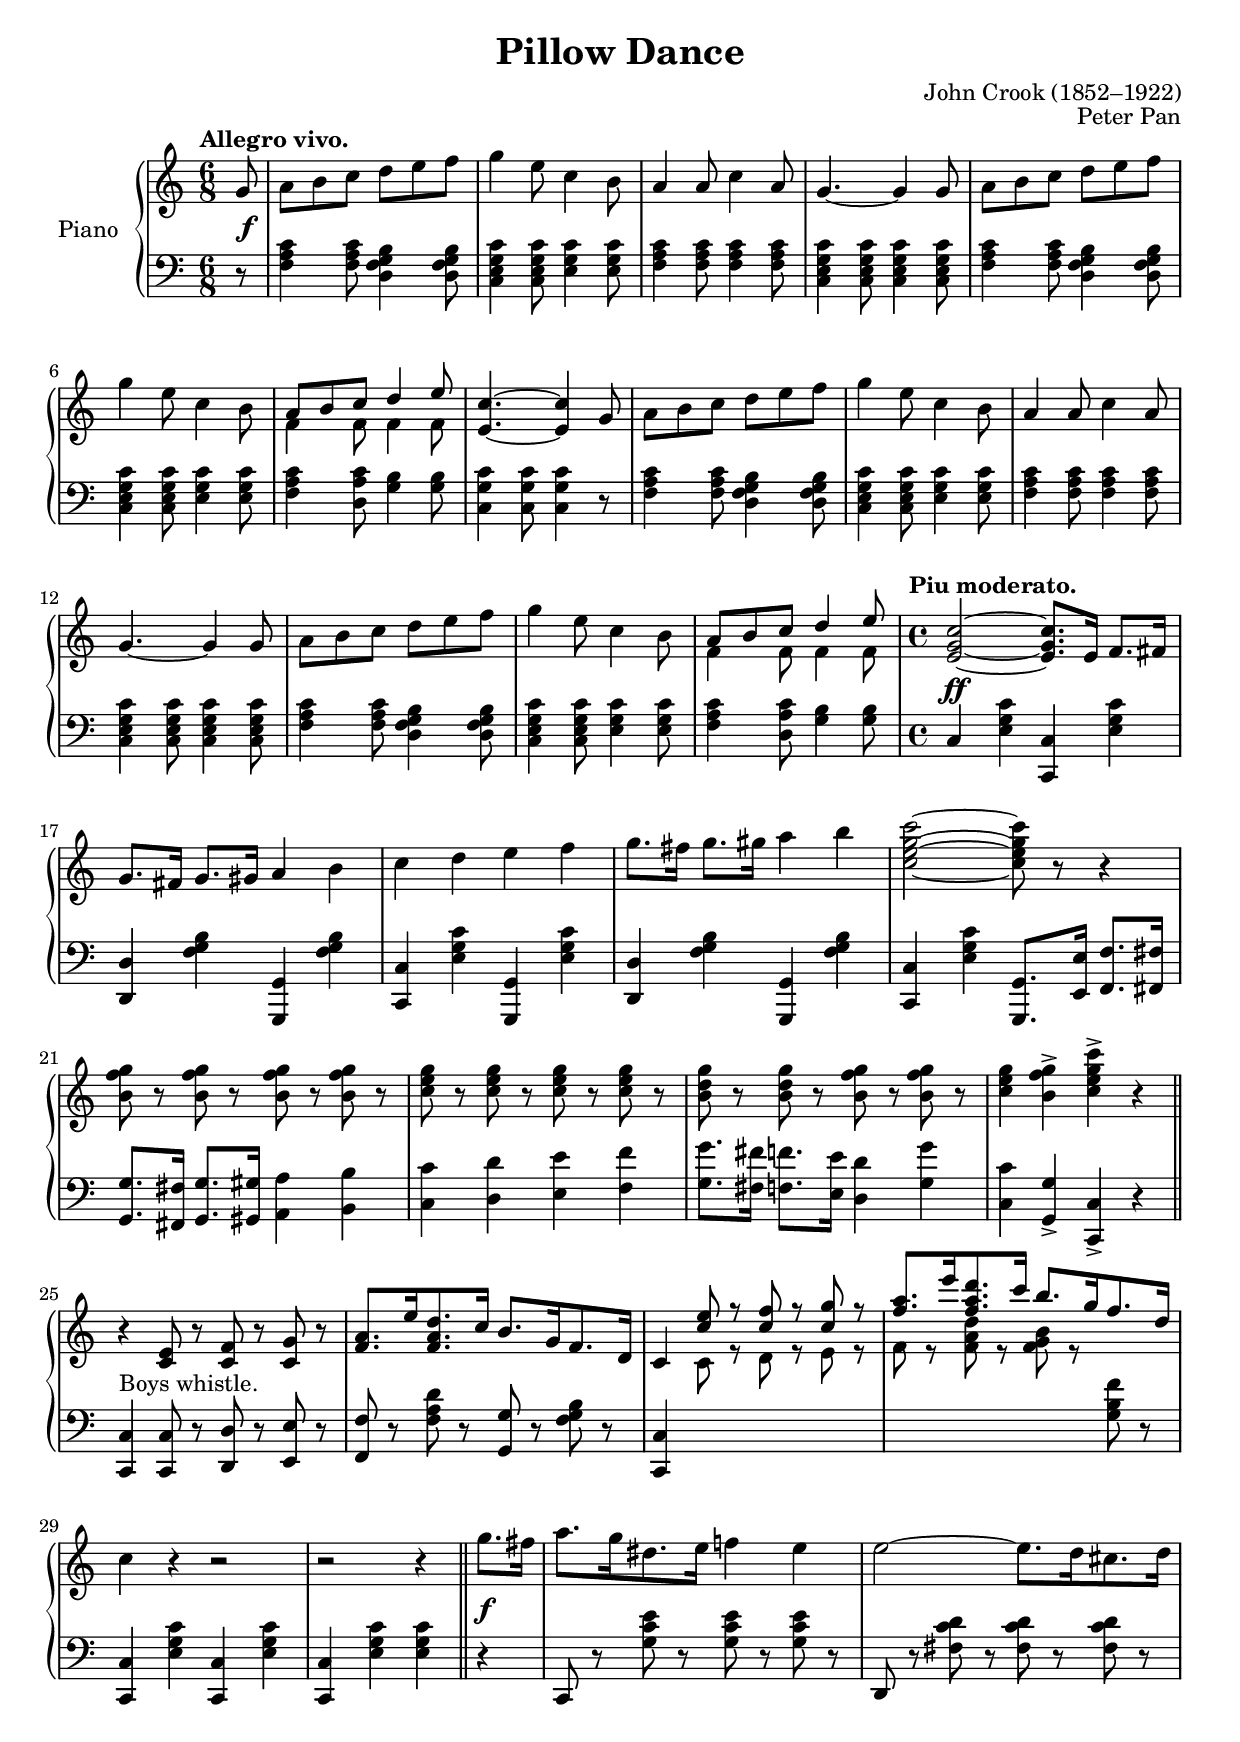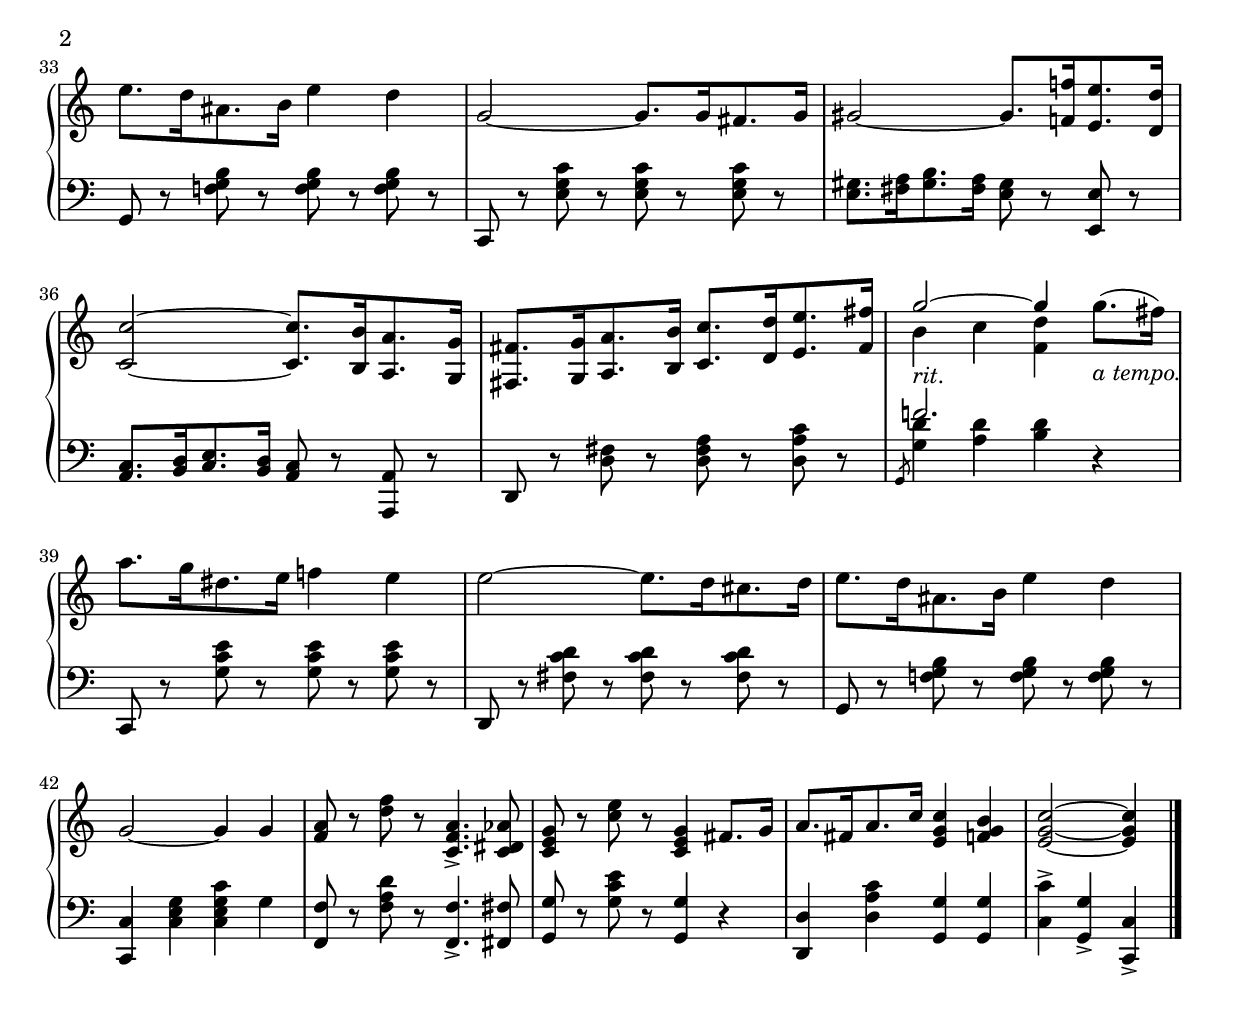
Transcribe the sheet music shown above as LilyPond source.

\version "2.19.52"
\language "english"
\include "Peter_Pan.ily"

\include "articulate.ly"

\header {
  title = "Pillow Dance"
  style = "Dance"
}

\tagGroup #'(midi-only score-only)


dynamicsOne = {
		s8\f	|
	s2.*15		|
}

upperOne = \relative c'' {
  \repeat unfold 2 {
						g8	|
    \repeat unfold 2 {
	a	b	c	d	e	f	|
	g4		e8	c4		b8	|
    }
    \alternative {
      {
	a4		a8	c4		a8	|
	g4.~			g4		g8	|
      }
      {
        << {
	a8	b	c	d4		e8	|
        } \\ {
	f,4		f8	f4		f8	|
        } >>
      }
    }
  }
  \alternative {
    {
	<e c'>4.~		q4		%…
    }
    {}
  }
}

lowerOne = \relative c {
  \repeat unfold 2 {
						r8	|
    \repeat unfold 2 {
	<f a c>4	q8	<d f g b>4	q8	|
	<c e g c>4	q8	<e g c>4	q8	|
    }
    \alternative {
      {
	<f a c>4	q8	q4		q8	|
	<c e g c>4	q8	q4		q8	|
      }
      {
	<f a c>4	<d a'c>8<g b>4		q8	|
      }
    }
  }
  \alternative {
    {
	<c, g' c>4	q8	q4		%…
    }
    {}
  }
}

pedalOne = {
		s8	|
	s2.*15		|
}


dynamicsTwo = {
	<>\ff
	s1*9	|
}

upperTwo = \relative c' {
	<e g c>2~			q8.	e16	f8.	fs16	|

	g8.	fs16	g8.	gs16	a4		b		|
	c		d		e		f		|
	g8.	fs16	g8.	gs16	a4		b		|
	<c, e g c>2~			q8	r	r4		|

	<b f' g>8 r	q	r	q	r	q	r	|
	<c e g>	r	q	r	q	r	q	r	|
	<b d g>	r	q	r	<b f' g> r	q	r	|
	<c e g>4	<b f' g>->	<c e g c>->	r		|
}

lowerTwo = \relative c {
	c4		<e g c>		<c c,>		<e g c>		|

	<d d,>		<f g b>		<g, g,>		<f' g b>	|
	<c c,>		<e g c>		<g, g,>		<e' g c>	|
	<d d,>		<f g b>		<g, g,>		<f' g b>	|
	<c c,>		<e g c>	<g, g,>8. <e e'>16 <f f'>8. <fs fs'>16	|

	<g g'>8. <fs fs'>16 <g g'>8. <gs gs'>16	<a a'>4	<b b'>		|
	<c c'>		<d d'>		<e e'>		<f f'>		|
	<g g'>8. <fs fs'>16 <f f'>8. <e e'>16	<d d'>4	<g g'>		|
	<c, c'>		<g g'>->	<c, c'>->	r		|
}

pedalTwo = {
	s1*9	|
}


dynamicsThree = {
  <>-\markup \upright "Boys whistle."
	s1*5	|
	s2.	%…
}

upperThree = \relative c' {
	r4		<c e>8	r	<c f>	r	<c g'>	r	|
	<f a>8.[e'16	<f, a d>8. c'16]b8.[	g16	f8.	d16]	|
	c4    \voiceOne	<c' e>8	r	<c f>	r	<c g'>	r	|
	<f a>8.[e'16	<f, a d>8. c'16]b8.[	g16	f8.	d16]	|

  \oneVoice
	c4		r		r2				|
	r2				r4		%…
}

lowerThree = \relative c {
	<c c,>4		q8	r	<d d,>	r	<e e,>	r	|
	<f f,>	r	<f a d>	r	<g g,>	r	<f g b>	r	|
	<c c,>4		%…
  \change Staff = "upper"
  \voiceTwo
			c'8	r	d	r	e	r	|
	f	r	<f a d>	r	<f g b>	r	%…
  \change Staff = "lower"
  \oneVoice
							<g, b f'>8 r	|

	<c, c,>4	<e g c>		<c c,>		<e g c>		|
	<c c,>		<e g c>		q		%…
}

pedalThree = {
	s1*5	|
	s2.	%…
}


dynamicsFour = {
	<>\f
				s4	|
	s1*7				|
	<>-\markup "rit."
	s2.			%…

	<>-\markup "a tempo."
				s4	|
	s1*7				|
	s2.			%…
}

upperFour = \relative c''' {
							g8.	fs16	|
	a8.[	g16	ds8.	e16]	f!4		e		|
	e2~				e8.[	d16	cs8.	d16]	|
	e8.[	d16	as8.	b16]	e4		d		|
	g,2~				g8.[	g16	fs8.	g16]	|

	gs2~				gs8.[ <f!f'!>16 <e e'>8. <d d'>16] |
	<c c'>2~			q8.[	<b b'>16<a a'>8.<g g'>16]|
	<fs fs'>8.[ <g g'>16 <a a'>8. <b b'>16]
					<c c'>8.[ <d d'>16 <e e'>8. <fs fs'>16]|
  << {
	g'2~				g4		%…
  } \\ {
	b,4		c		<d f,>		%…
  } >>

							g8.(	fs16)	|
	a8.[	g16	ds8.	e16]	f!4		e		|
	e2~				e8.[	d16	cs8.	d16]	|
	e8.[	d16	as8.	b16]	e4		d		|
	g,2~				g4		g		|

	<f a>8	r	<d' f>	r	<c, f a>4.->		<c ds af'>8|
	<c e g>	r	<c' e>	r	<c, e g>4	fs8.	g16	|
	a8.[	fs16	a8.	c16]	<e, g c>4	<f g b>		|
	<e g c>2~			q4		%…
}

lowerFour = \relative c, {
							r4		|
	c8	r	<g''c e>r	q	r	q	r	|
	d,	r	<fs'c'd>r	q	r	q	r	|
	g,	r	<f'!g b>r	q	r	q	r	|
	c,	r	<e'g c>	r	q	r	q	r	|

	<e gs>8.[ <fs a>16 <gs b>8. <fs a>16] <e gs>8 r	<e e,>	r	|
	<a, c>8.[ <b d>16 <c e>8. <b d>16] <a c>8 r	<a a,>	r	|
	d,8	r	<d' fs>	r	<d fs a>r	<d a' c>r	|
	\slashedGrace g,8
  << {
	f''!2.						%…
  } \\ {
	<g, d'>4	<a d>		<b d>		%…
  } >>

							r4		|
	c,,8	r	<g''c e>r	q	r	q	r	|
	d,	r	<fs'c'd>r	q	r	q	r	|
	g,	r	<f'!g b>r	q	r	q	r	|
	<c c,>4		<c e g>		<c e g c>	g'		|

	<f f,>8	r	<f a d>	r	<f f,>4.->		<fs fs,>8|
	<g g,>	r	<g c e>	r	<g g,>4		r		|
	<d d,>		<d a' c>	<g g,>		q		|
	<c c,>->	<g g,>->	<c, c,>->	%…
}

pedalFour = {
				s4	|
	s1*15				|
	s2.			%…
}


dynamics = {
  \set Score.tempoHideNote = ##t

  \time 6/8
  \tempo "Allegro vivo." 4 = 140

  \partial 8
  \dynamicsOne

  \time 4/4
  \tempo "Piu moderato." 4 = 132
  \dynamicsTwo
  \bar "||"

  \dynamicsThree
  \bar "||"

  % \partial 4
  \dynamicsFour
  \bar "|."
}

upper = {
  \clef treble

  \key c \major
  \upperOne

  \upperTwo

  \upperThree

  \upperFour
}

lower = {
  \clef bass

  \key c \major
  \lowerOne

  \lowerTwo

  \lowerThree

  \lowerFour
}

pedal = {
  \pedalOne
  \pedalTwo
  \pedalThree
  \pedalFour
}

\score {
  \new PianoStaff
    \with {
      instrumentName = #"Piano"
    }
  \keepWithTag #'score-only
  <<
    \new Staff = "upper" \upper
    \new Dynamics = "dynamics" \dynamics
    \new Staff = "lower" \lower
    \new Dynamics = "pedal" \pedal
  >>
  \layout {}
}

\score {
  \new PianoStaff
    \with {
      midiInstrument = #"acoustic grand"
    }
  \keepWithTag #'midi-only
  <<
    \new Staff = "upper"
    % \articulate
    \unfoldRepeats
    <<
      \upper
      \dynamics
      \pedal
    >>
    \new Staff = "lower"
    % \articulate
    \unfoldRepeats
    <<
      \lower
      \dynamics
      \pedal
    >>
  >>
  \midi {}
  % \layout {}
}

